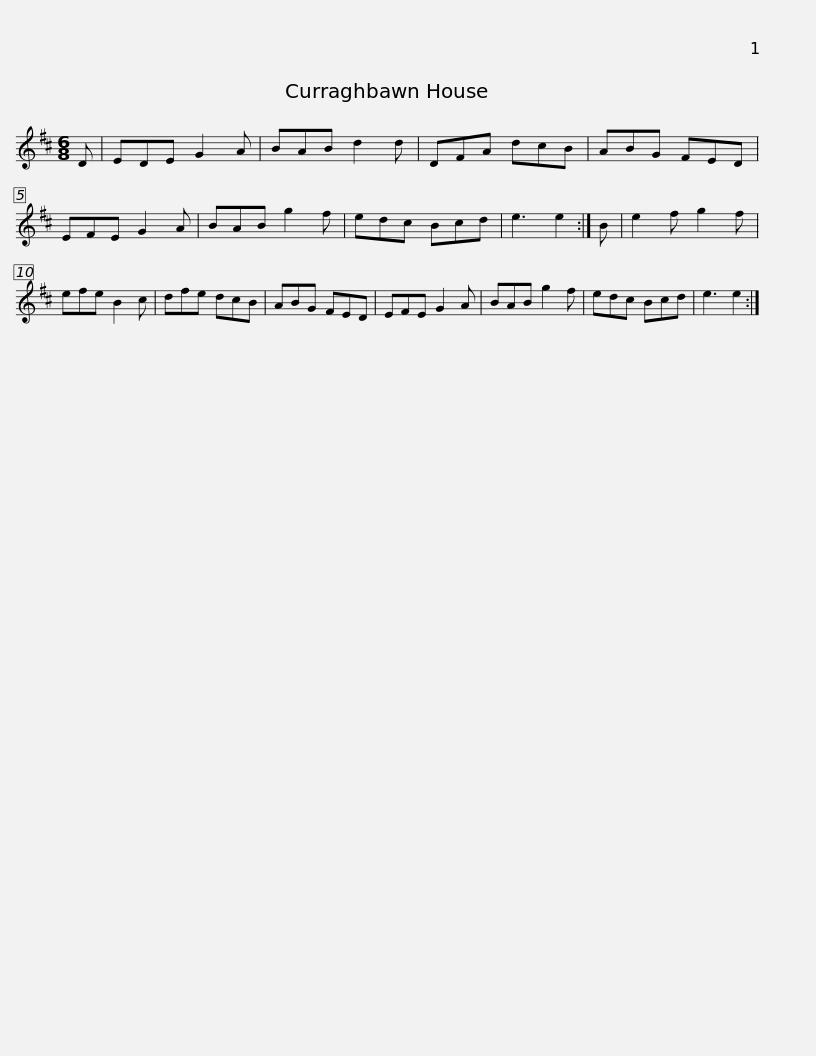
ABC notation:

X:1
L:1/8
M:6/8
I:linebreak $
K:D
V:1 treble
V:1
 D | EDE G2 A | BAB d2 d | DFA dcB | ABG FED | %5
 EFE G2 A | BAB g2 f | edc Bcd | e3 e2 :|$ B | %10
 e2 f g2 f | efe B2 c | dfe dcB | ABG FED | EFE G2 A | %15
 BAB g2 f | edc Bcd | e3 e2 :| %18
